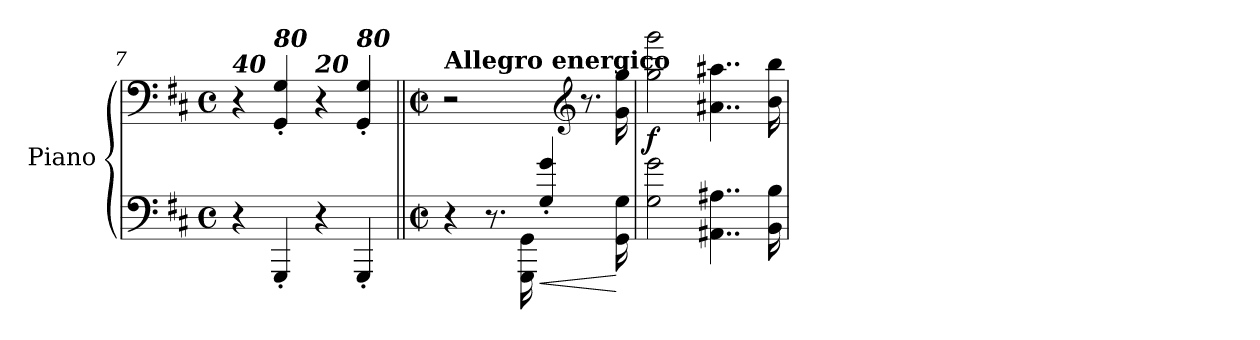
**kern	**kern	**dynam
*part1	*part1	*part1
*staff2	*staff1	*staff1/2
*I"Piano	*	*
*I'Pno	*	*
*clefF4	*clefF4	*
*k[f#c#]	*k[f#c#]	*
*M4/4	*M4/4	*
*met(c)	*met(c)	*
=7	=7	=7
!	!LO:TX:a:Bi:t=40	!
4r	4r	.
!	!LO:TX:a:Bi:t=80	!
4GGG'/	4GG/' 4G/'	.
!	!LO:TX:a:Bi:t=20	!
4r	4r	.
!	!LO:TX:a:Bi:t=80	!
4GGG'/	4GG/' 4G/'	.
=8||	=8||	=8||
*M4/4	*M4/4	*
*met(c|)	*met(c|)	*
*^	*	*
!	!	!LO:TX:a:B:t=Allegro energico	!
2ryy	4r	2r	.
.	8.r	.	.
.	16GGG\ 16GG\	.	.
!	!	!	!LO:HP:b=2
4G/' 4g/'	4ryy	4ryy	<
*	*	*clefG2	*
4ryy	8.ryy	8.r	.
.	16GG\ 16G\	16g\ 16gg\	[
=9	=9	=9	=9
!	!	!	!LO:DY:b
*v	*v	*	*
2G\ 2g\	2gg\ 2ggg\	f
4..AA#X\ 4..A#X\	4..a#X\ 4..aa#X\	.
16BB\ 16B\	16b\ 16bb\	.
=	=	=
*-	*-	*-
